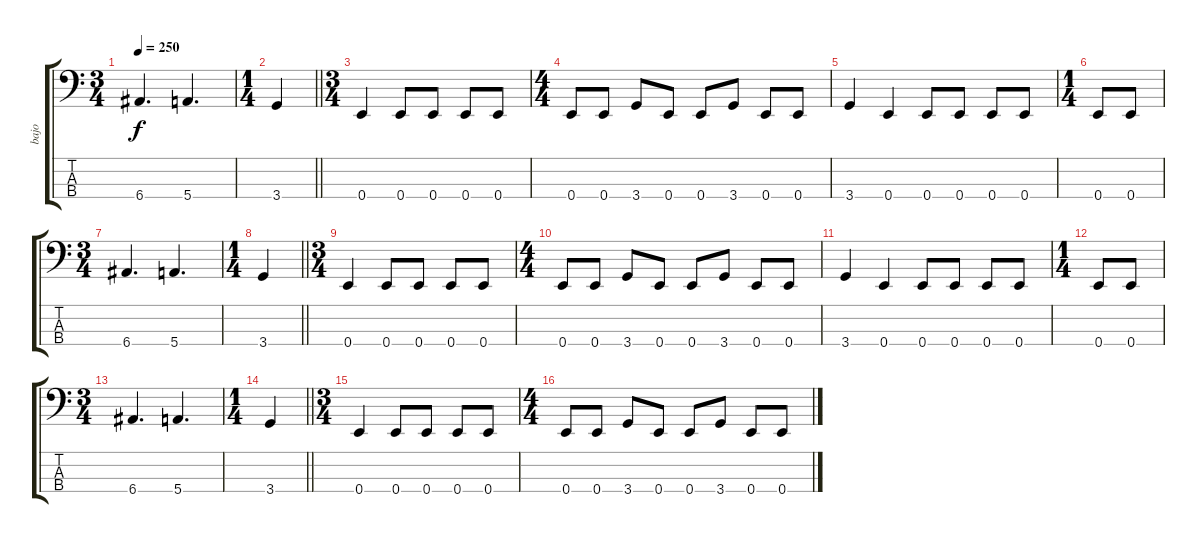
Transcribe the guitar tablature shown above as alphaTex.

\track ("bajo" "bajo") {instrument electricbassfinger}
\staff {score tabs}
\tuning (G2 D2 A1 E1) {hide}
\ts (3 4)
\tempo 250
\clef f4
\ks c
6.4.4{d dy f} 5.4.4{d} |
\ts (1 4)
\barLineRight lightlight
3.4.4 |
\ts (3 4)
0.4.4 0.4.8 0.4.8 0.4.8 0.4.8 |
\ts (4 4)
0.4.8 0.4.8 3.4.8 0.4.8 0.4.8 3.4.8 0.4.8 0.4.8 |
3.4.4 0.4.4 0.4.8 0.4.8 0.4.8 0.4.8 |
\ts (1 4)
0.4.8 0.4.8 |
\ts (3 4)
6.4.4{d} 5.4.4{d} |
\ts (1 4)
\barLineRight lightlight
3.4.4 |
\ts (3 4)
0.4.4 0.4.8 0.4.8 0.4.8 0.4.8 |
\ts (4 4)
0.4.8 0.4.8 3.4.8 0.4.8 0.4.8 3.4.8 0.4.8 0.4.8 |
3.4.4 0.4.4 0.4.8 0.4.8 0.4.8 0.4.8 |
\ts (1 4)
0.4.8 0.4.8 |
\ts (3 4)
6.4.4{d} 5.4.4{d} |
\ts (1 4)
\barLineRight lightlight
3.4.4 |
\ts (3 4)
0.4.4 0.4.8 0.4.8 0.4.8 0.4.8 |
\ts (4 4)
0.4.8 0.4.8 3.4.8 0.4.8 0.4.8 3.4.8 0.4.8 0.4.8
